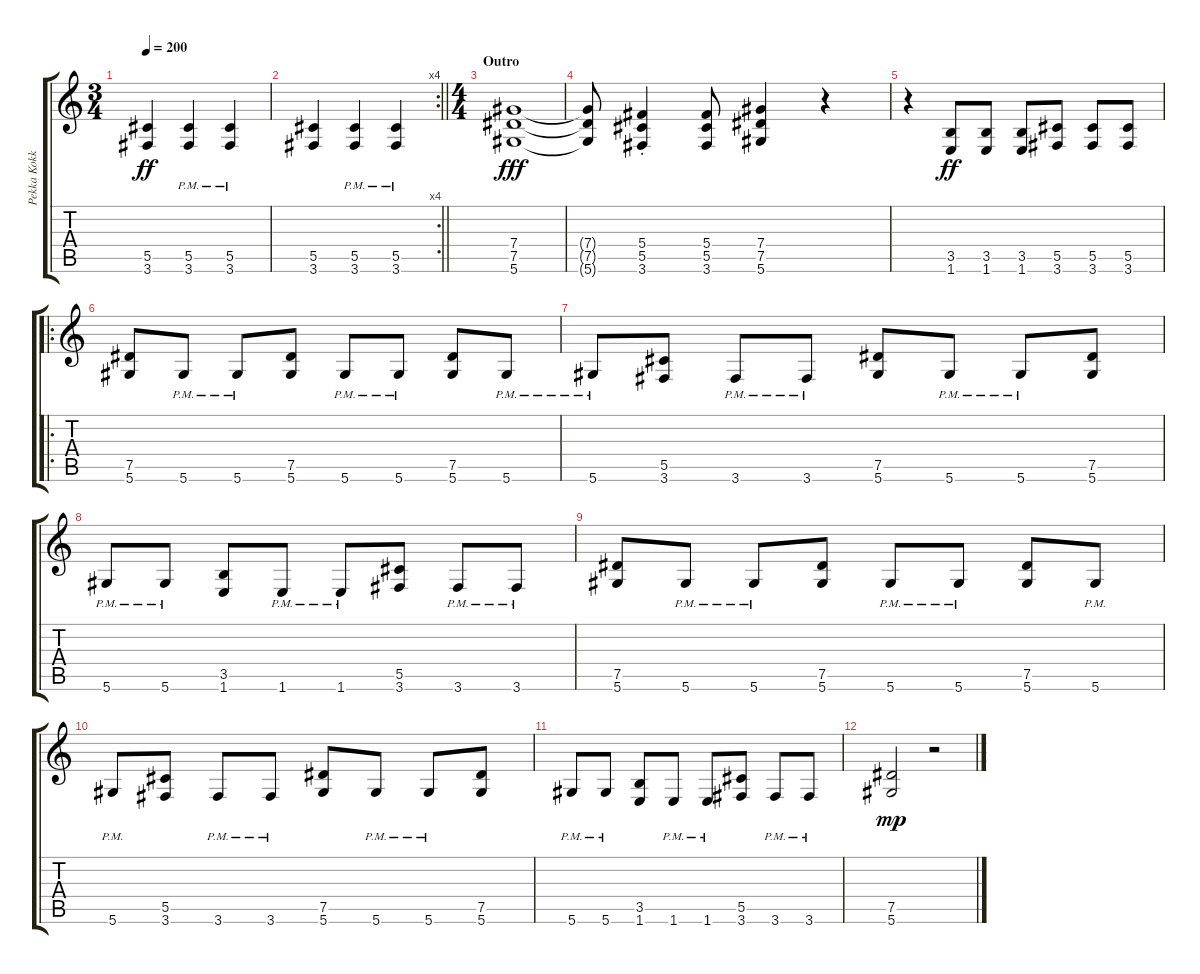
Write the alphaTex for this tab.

\track ("Pekka Kokko" "Pekka Kokk") {instrument distortionguitar}
\staff {score tabs}
\tuning (Eb4 Bb3 Gb3 Db3 Ab2 Eb2) {hide}
\ts (3 4)
\tempo 200
\clef g2
\ks c
(5.5 3.6).4{dy ff} (5.5{pm} 3.6{pm}).4 (5.5{pm} 3.6{pm}).4 |
\rc 4
\barLineRight lightlight
(5.5 3.6).4 (5.5{pm} 3.6{pm}).4 (5.5{pm} 3.6{pm}).4 |
\ts (4 4)
\section ("" "Outro")
(7.4 7.5 5.6).1{dy fff} |
(7.4{t} 7.5{t} 5.6{t}).8 (5.4{st} 5.5{st} 3.6{st}).4 (5.4 5.5 3.6).8 (7.4 7.5 5.6).4 r.4 |
r.4 (3.5 1.6).8{dy ff} (3.5 1.6).8 (3.5 1.6).8 (5.5 3.6).8 (5.5 3.6).8 (5.5 3.6).8 |
\ro
(7.5 5.6).8 5.6{pm}.8 5.6{pm}.8 (7.5 5.6).8 5.6{pm}.8 5.6{pm}.8 (7.5 5.6).8 5.6{pm}.8 |
5.6{pm}.8 (5.5 3.6).8 3.6{pm}.8 3.6{pm}.8 (7.5 5.6).8 5.6{pm}.8 5.6{pm}.8 (7.5 5.6).8 |
5.6{pm}.8 5.6{pm}.8 (3.5 1.6).8 1.6{pm}.8 1.6{pm}.8 (5.5 3.6).8 3.6{pm}.8 3.6{pm}.8 |
(7.5 5.6).8 5.6{pm}.8 5.6{pm}.8 (7.5 5.6).8 5.6{pm}.8 5.6{pm}.8 (7.5 5.6).8 5.6{pm}.8 |
5.6{pm}.8 (5.5 3.6).8 3.6{pm}.8 3.6{pm}.8 (7.5 5.6).8 5.6{pm}.8 5.6{pm}.8 (7.5 5.6).8 |
5.6{pm}.8 5.6{pm}.8 (3.5 1.6).8 1.6{pm}.8 1.6{pm}.8 (5.5 3.6).8 3.6{pm}.8 3.6{pm}.8 |
(7.5 5.6).2{dy mp} r.2
